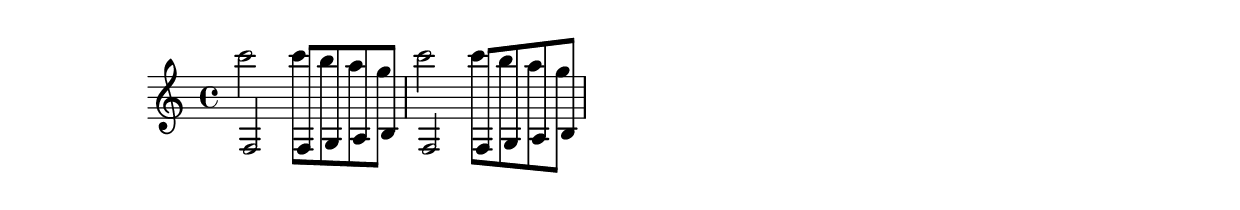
\version "2.1.36"

\header { texidoc = "@cindex Stem Extend
Extending stems to the center line may be prevented using @code{no-stem-extend}.
"
}

\score { 
  \context Voice \notes\relative c {
	\context Staff <<
		\new Voice { 
			f2 f8 g a b 
			\override Stem  #'no-stem-extend = ##t
		 	f2 f8 g a b
		}
		\new Voice { 
			c''2 c8 b a g
			\override Stem  #'no-stem-extend = ##t
			c2 c8 b a g
		}
	>>
	
  }
  \paper { raggedright = ##t}  
}

